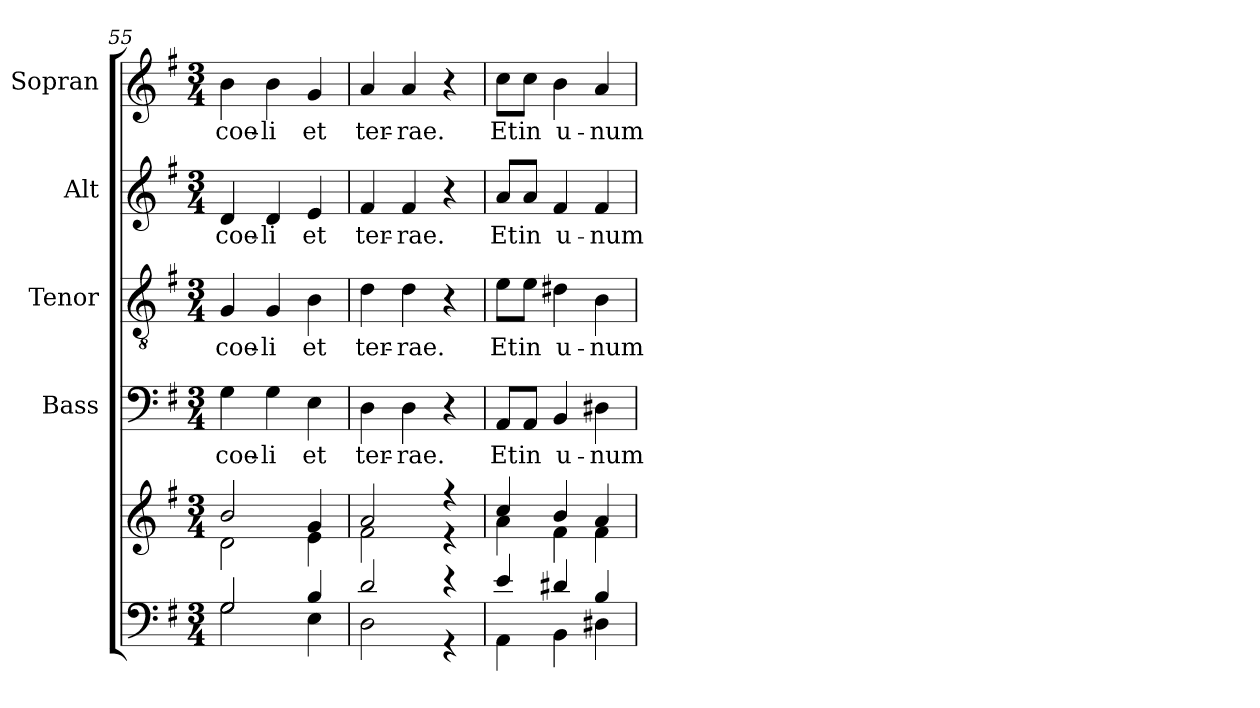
**kern	**kern	**kern	**text	**kern	**text	**kern	**text	**kern	**text
*part5	*part5	*part4	*part4	*part3	*part3	*part2	*part2	*part1	*part1
*staff6	*staff5	*staff4	*staff4	*staff3	*staff3	*staff2	*staff2	*staff1	*staff1
*	*	*I"Bass	*	*I"Tenor	*	*I"Alt	*	*I"Sopran	*
*	*	*I'B.	*	*I'T.	*	*I'A.	*	*I'S.	*
*clefF4	*clefG2	*clefF4	*	*clefGv2	*	*clefG2	*	*clefG2	*
*k[f#]	*k[f#]	*k[f#]	*	*k[f#]	*	*k[f#]	*	*k[f#]	*
*G:	*G:	*G:	*	*G:	*	*G:	*	*G:	*
*M3/4	*M3/4	*M3/4	*	*M3/4	*	*M3/4	*	*M3/4	*
=55	=55	=55	=55	=55	=55	=55	=55	=55	=55
*^	*^	*	*	*	*	*	*	*	*
!	!	!	!	!	!LO:LY:b	!	!LO:LY:b	!	!LO:LY:b	!	!LO:LY:b
2G/	2G\	2b/	2d\	4G\	coe-	4G/	coe-	4d/	coe-	4b\	coe-
!	!	!	!	!	!LO:LY:b	!	!LO:LY:b	!	!LO:LY:b	!	!LO:LY:b
.	.	.	.	4G\	-li	4G/	-li	4d/	-li	4b\	-li
!	!	!	!	!	!LO:LY:b	!	!LO:LY:b	!	!LO:LY:b	!	!LO:LY:b
4B/	4E\	4g/	4e\	4E\	et	4B\	et	4e/	et	4g/	et
=56	=56	=56	=56	=56	=56	=56	=56	=56	=56	=56	=56
!	!	!	!	!	!LO:LY:b	!	!LO:LY:b	!	!LO:LY:b	!	!LO:LY:b
2d/	2D\	2a/	2f#\	4D\	ter-	4d\	ter-	4f#/	ter-	4a/	ter-
!	!	!	!	!	!LO:LY:b	!	!LO:LY:b	!	!LO:LY:b	!	!LO:LY:b
.	.	.	.	4D\	-rae.	4d\	-rae.	4f#/	-rae.	4a/	-rae.
4r	4r	4r	4r	4r	.	4r	.	4r	.	4r	.
=57	=57	=57	=57	=57	=57	=57	=57	=57	=57	=57	=57
!	!	!	!	!	!LO:LY:b	!	!LO:LY:b	!	!LO:LY:b	!	!LO:LY:b
4e/	4AA\	4cc/	4a\	8AA/L	Et	8e\L	Et	8a/L	Et	8cc\L	Et
!	!	!	!	!	!LO:LY:b	!	!LO:LY:b	!	!LO:LY:b	!	!LO:LY:b
.	.	.	.	8AA/J	in	8e\J	in	8a/J	in	8cc\J	in
!	!	!	!	!	!LO:LY:b	!	!LO:LY:b	!	!LO:LY:b	!	!LO:LY:b
4d#X/	4BB\	4b/	4f#\	4BB/	u-	4d#X\	u-	4f#/	u-	4b\	u-
!	!	!	!	!	!LO:LY:b	!	!LO:LY:b	!	!LO:LY:b	!	!LO:LY:b
4B/	4D#X\	4a/	4f#\	4D#X\	-num	4B\	-num	4f#/	-num	4a/	-num
*v	*v	*	*	*	*	*	*	*	*	*	*
*	*v	*v	*	*	*	*	*	*	*	*
=	=	=	=	=	=	=	=	=	=
*-	*-	*-	*-	*-	*-	*-	*-	*-	*-
